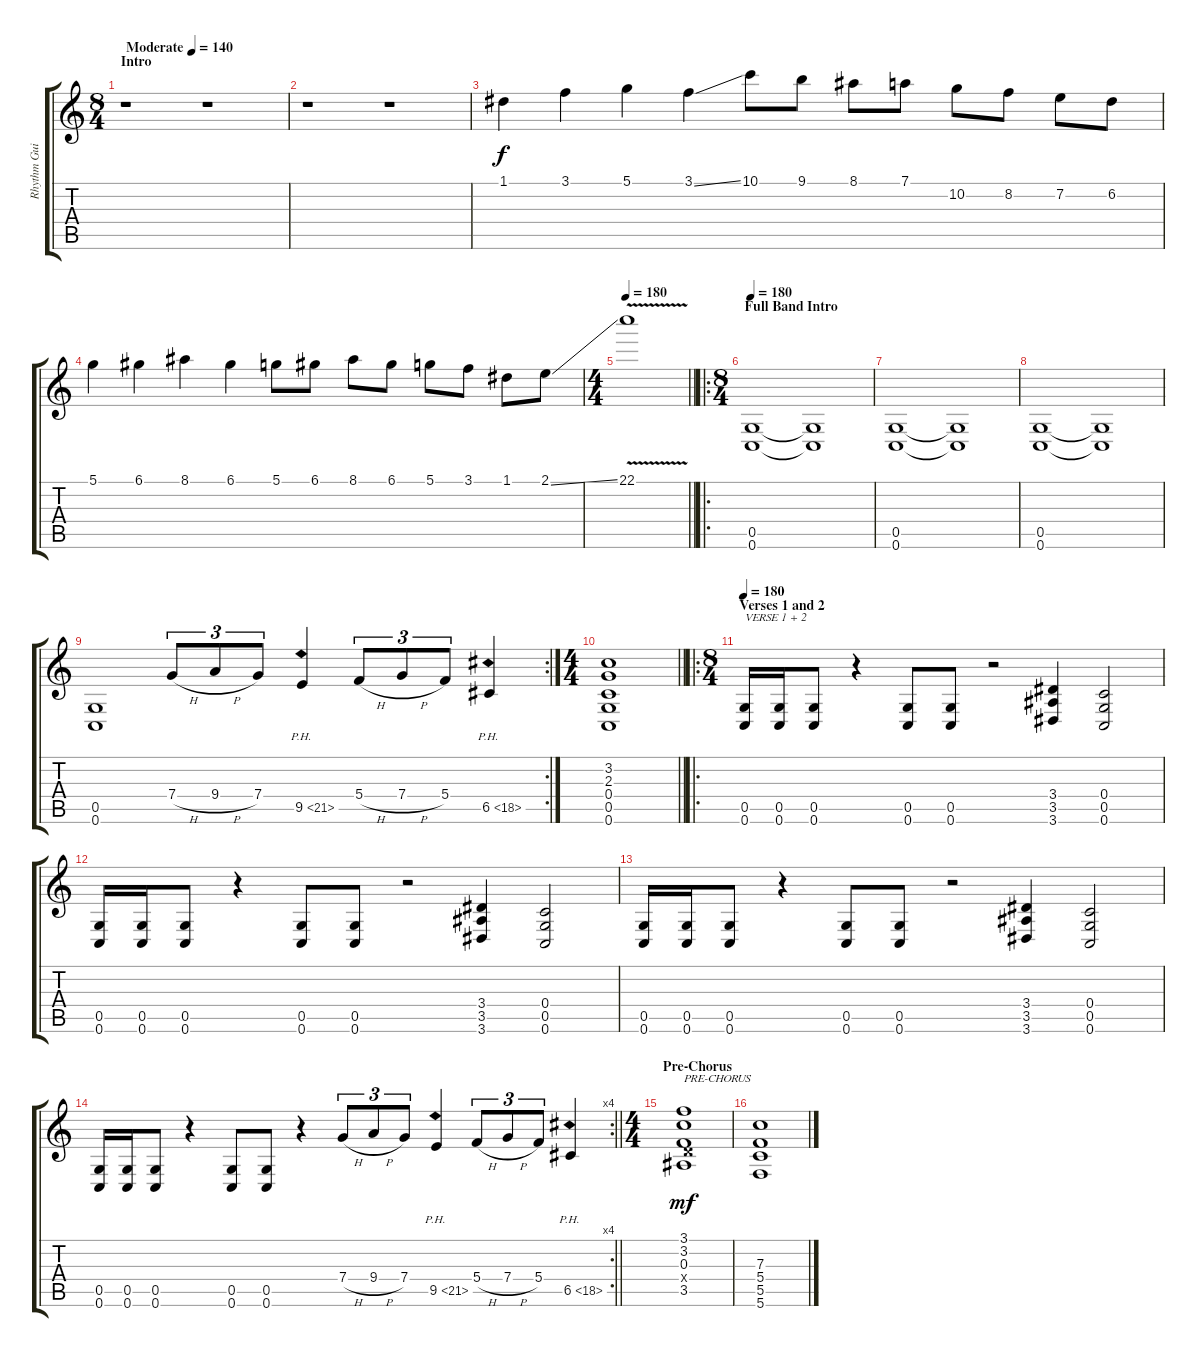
\track ("Rhythm Guitar" "Rhythm Gui") {instrument distortionguitar}
\staff {score tabs}
\tuning (D4 A3 F3 C3 G2 C2) {hide}
\ts (8 4)
\section ("" "Intro")
\tempo (140 "Moderate")
\clef g2
\ks c
r.1{dy f instrument distortionguitar} r.1 |
r.1 r.1 |
1.1.4 3.1.4 5.1.4 3.1{ss}.4 10.1.8 9.1.8 8.1.8 7.1.8 10.2.8 8.2.8 7.2.8 6.2.8 |
5.1.4 6.1.4 8.1.4 6.1.4 5.1.8 6.1.8 8.1.8 6.1.8 5.1.8 3.1.8 1.1.8 2.1{ss}.8 |
\ts (4 4)
\tempo 180
\barLineRight lightlight
22.1{v}.1 |
\ro
\ts (8 4)
\section ("" "Full Band Intro")
\tempo 180
(0.5 0.6).1 (0.5{t} 0.6{t}).1 |
(0.5 0.6).1 (0.5{t} 0.6{t}).1 |
(0.5 0.6).1 (0.5{t} 0.6{t}).1 |
\rc 2
(0.5 0.6).1 7.4{h}.8{tu (3 2)} 9.4{h}.8{tu (3 2)} 7.4.8{tu (3 2)} 9.5{ph 12}.4 5.4{h}.8{tu (3 2)} 7.4{h}.8{tu (3 2)} 5.4.8{tu (3 2)} 6.5{ph 12}.4 |
\ts (4 4)
\barLineRight lightlight
(3.2 2.3 0.4 0.5 0.6).1 |
\ro
\ts (8 4)
\section ("" "Verses 1 and 2")
\tempo 180
(0.5 0.6).16{txt "VERSE 1 + 2"} (0.5 0.6).16 (0.5 0.6).8 r.4 (0.5 0.6).8 (0.5 0.6).8 r.2 (3.4 3.5 3.6).4 (0.4 0.5 0.6).2 |
(0.5 0.6).16 (0.5 0.6).16 (0.5 0.6).8 r.4 (0.5 0.6).8 (0.5 0.6).8 r.2 (3.4 3.5 3.6).4 (0.4 0.5 0.6).2 |
(0.5 0.6).16 (0.5 0.6).16 (0.5 0.6).8 r.4 (0.5 0.6).8 (0.5 0.6).8 r.2 (3.4 3.5 3.6).4 (0.4 0.5 0.6).2 |
\rc 4
\barLineRight lightlight
(0.5 0.6).16 (0.5 0.6).16 (0.5 0.6).8 r.4 (0.5 0.6).8 (0.5 0.6).8 r.4 7.4{h}.8{tu (3 2)} 9.4{h}.8{tu (3 2)} 7.4.8{tu (3 2)} 9.5{ph 12}.4 5.4{h}.8{tu (3 2)} 7.4{h}.8{tu (3 2)} 5.4.8{tu (3 2)} 6.5{ph 12}.4 |
\ts (4 4)
\section ("" "Pre-Chorus")
(3.1 3.2 0.3 2.4{x} 3.5).1{txt "PRE-CHORUS" dy mf} |
(7.3 5.4 5.5 5.6).1
